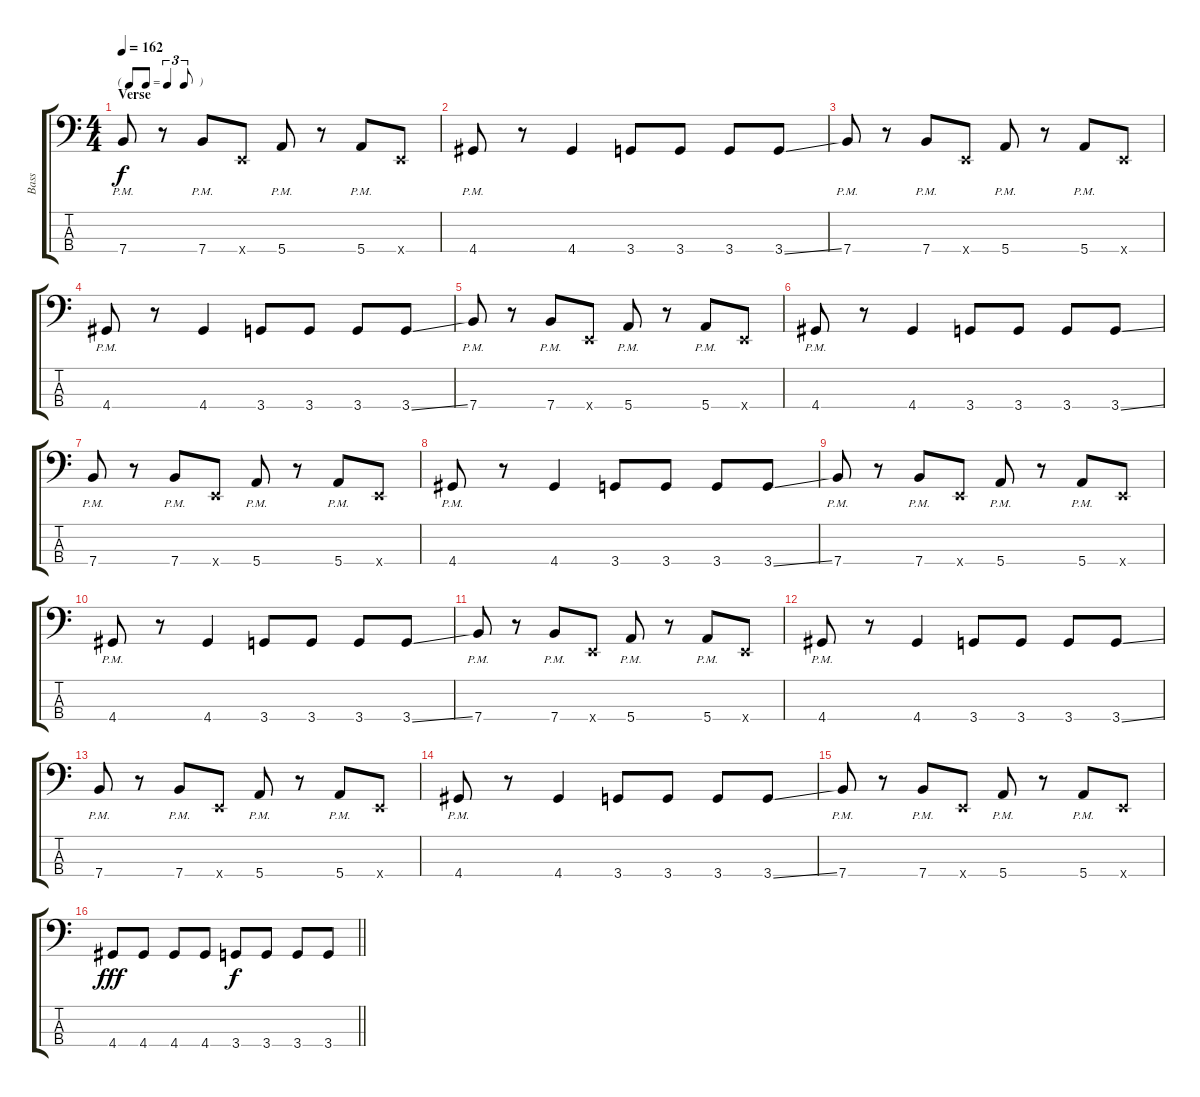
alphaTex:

\track ("Bass" "Bass") {instrument electricbasspick}
\staff {score tabs}
\tuning (G2 D2 A1 E1) {hide}
\ts (4 4)
\tf triplet8th
\section ("" "Verse")
\tempo 162
\clef f4
\ks c
7.4{pm}.8{dy f} r.8 7.4{pm}.8 0.4{x}.8 5.4{pm}.8 r.8 5.4{pm}.8 0.4{x}.8 |
4.4{pm}.8 r.8 4.4.4 3.4.8 3.4.8 3.4.8 3.4{ss}.8 |
7.4{pm}.8 r.8 7.4{pm}.8 0.4{x}.8 5.4{pm}.8 r.8 5.4{pm}.8 0.4{x}.8 |
4.4{pm}.8 r.8 4.4.4 3.4.8 3.4.8 3.4.8 3.4{ss}.8 |
7.4{pm}.8 r.8 7.4{pm}.8 0.4{x}.8 5.4{pm}.8 r.8 5.4{pm}.8 0.4{x}.8 |
4.4{pm}.8 r.8 4.4.4 3.4.8 3.4.8 3.4.8 3.4{ss}.8 |
7.4{pm}.8 r.8 7.4{pm}.8 0.4{x}.8 5.4{pm}.8 r.8 5.4{pm}.8 0.4{x}.8 |
4.4{pm}.8 r.8 4.4.4 3.4.8 3.4.8 3.4.8 3.4{ss}.8 |
7.4{pm}.8 r.8 7.4{pm}.8 0.4{x}.8 5.4{pm}.8 r.8 5.4{pm}.8 0.4{x}.8 |
4.4{pm}.8 r.8 4.4.4 3.4.8 3.4.8 3.4.8 3.4{ss}.8 |
7.4{pm}.8 r.8 7.4{pm}.8 0.4{x}.8 5.4{pm}.8 r.8 5.4{pm}.8 0.4{x}.8 |
4.4{pm}.8 r.8 4.4.4 3.4.8 3.4.8 3.4.8 3.4{ss}.8 |
7.4{pm}.8 r.8 7.4{pm}.8 0.4{x}.8 5.4{pm}.8 r.8 5.4{pm}.8 0.4{x}.8 |
4.4{pm}.8 r.8 4.4.4 3.4.8 3.4.8 3.4.8 3.4{ss}.8 |
7.4{pm}.8 r.8 7.4{pm}.8 0.4{x}.8 5.4{pm}.8 r.8 5.4{pm}.8 0.4{x}.8 |
\barLineRight lightlight
4.4.8{dy fff} 4.4.8 4.4.8 4.4.8 3.4.8{dy f} 3.4.8 3.4.8 3.4{ss}.8
